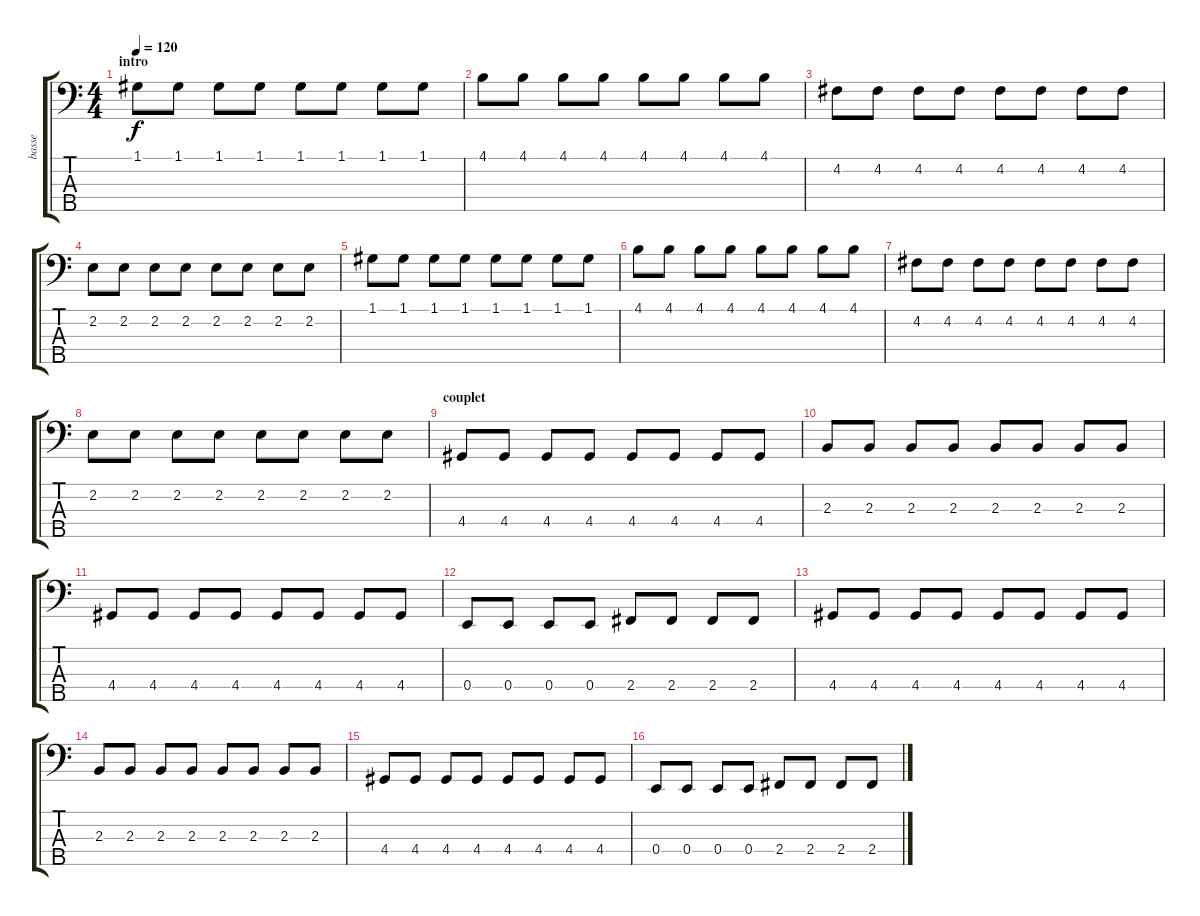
\track ("basse" "basse") {instrument electricbassfinger}
\staff {score tabs}
\tuning (G2 D2 A1 E1 B0) {hide}
\ts (4 4)
\section ("" "intro")
\tempo 120
\clef f4
\ks c
1.1.8{dy f volume 10 instrument electricbassfinger} 1.1.8 1.1.8 1.1.8 1.1.8 1.1.8 1.1.8 1.1.8 |
4.1.8 4.1.8 4.1.8 4.1.8 4.1.8 4.1.8 4.1.8 4.1.8 |
4.2.8 4.2.8 4.2.8 4.2.8 4.2.8 4.2.8 4.2.8 4.2.8 |
2.2.8 2.2.8 2.2.8 2.2.8 2.2.8 2.2.8 2.2.8 2.2.8 |
1.1.8{volume 12} 1.1.8 1.1.8 1.1.8 1.1.8 1.1.8 1.1.8 1.1.8 |
4.1.8 4.1.8 4.1.8 4.1.8 4.1.8 4.1.8 4.1.8 4.1.8 |
4.2.8 4.2.8 4.2.8 4.2.8 4.2.8 4.2.8 4.2.8 4.2.8 |
2.2.8 2.2.8 2.2.8 2.2.8 2.2.8 2.2.8 2.2.8 2.2.8 |
\section ("" "couplet")
4.4.8{volume 13} 4.4.8 4.4.8 4.4.8 4.4.8 4.4.8 4.4.8 4.4.8 |
2.3.8 2.3.8 2.3.8 2.3.8 2.3.8 2.3.8 2.3.8 2.3.8 |
4.4.8 4.4.8 4.4.8 4.4.8 4.4.8 4.4.8 4.4.8 4.4.8 |
0.4.8 0.4.8 0.4.8 0.4.8 2.4.8 2.4.8 2.4.8 2.4.8 |
4.4.8 4.4.8 4.4.8 4.4.8 4.4.8 4.4.8 4.4.8 4.4.8 |
2.3.8 2.3.8 2.3.8 2.3.8 2.3.8 2.3.8 2.3.8 2.3.8 |
4.4.8 4.4.8 4.4.8 4.4.8 4.4.8 4.4.8 4.4.8 4.4.8 |
0.4.8 0.4.8 0.4.8 0.4.8 2.4.8 2.4.8 2.4.8 2.4.8
